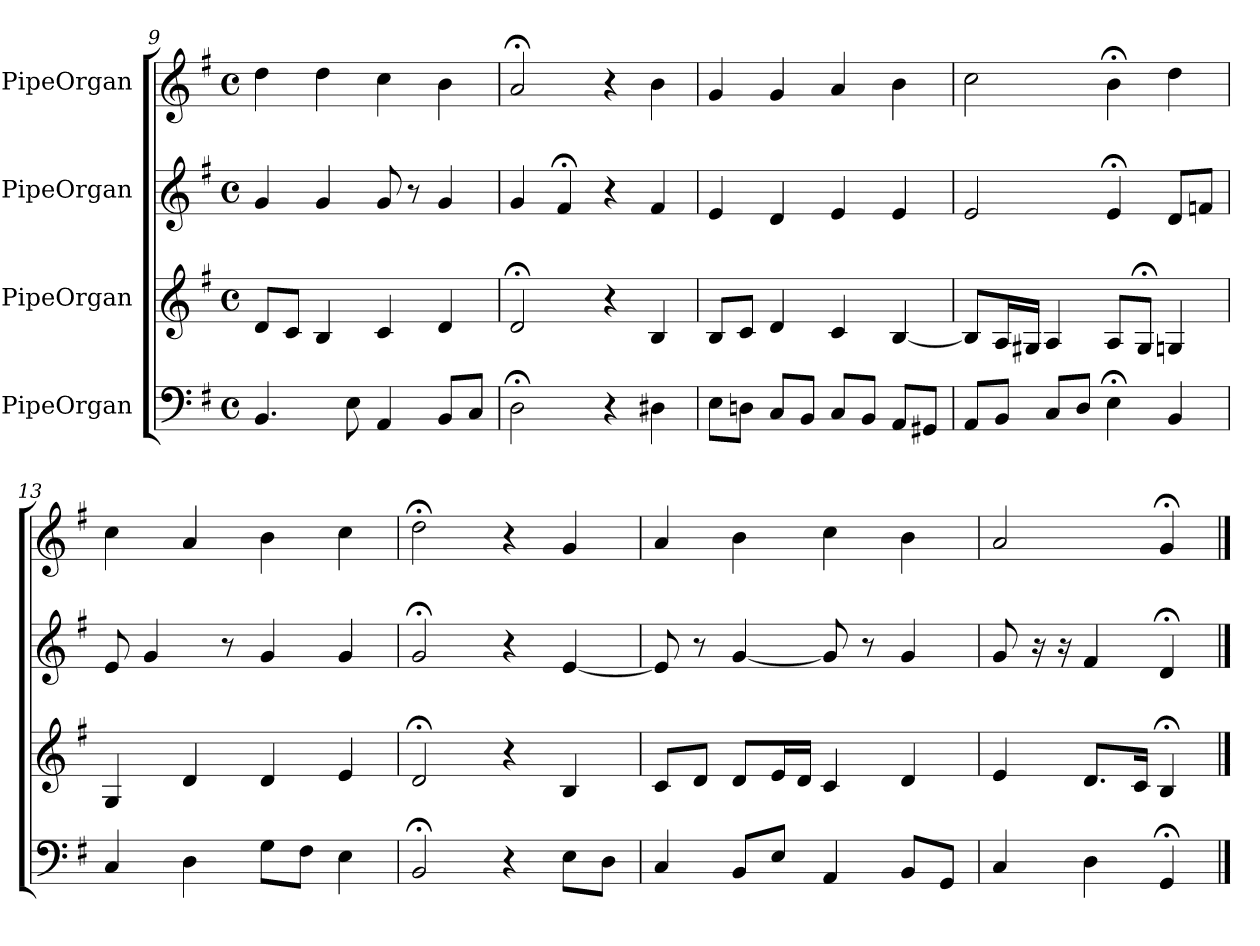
**kern	**kern	**kern	**kern
*part4	*part3	*part2	*part1
*staff4	*staff3	*staff2	*staff1
*I"PipeOrgan	*I"PipeOrgan	*I"PipeOrgan	*I"PipeOrgan
*k[f#]	*k[f#]	*k[f#]	*k[f#]
*G:	*G:	*G:	*G:
*M4/4	*M4/4	*M4/4	*M4/4
*met(c)	*met(c)	*met(c)	*met(c)
=9	=9	=9	=9
4.BB	8dL	4g	4dd
.	8cJ	.	.
.	4B	4g	4dd
8E	.	.	.
4AA	4c	8g	4cc
.	.	8r	.
8BBL	4d	4g	4b
8CJ	.	.	.
=10	=10	=10	=10
2D;<	2d;<	4g	2a;<
.	.	4f#;<	.
4r	4r	4r	4r
4D#X	4B	4f#	4b
=11	=11	=11	=11
8EL	8BL	4e	4g
8DnJ	8cJ	.	.
8CL	4d	4d	4g
8BBJ	.	.	.
8CL	4c	4e	4a
8BBJ	.	.	.
8AAL	[4B	4e	4b
8GG#XJ	.	.	.
=12	=12	=12	=12
8AAL	8BL]	2e	2cc
8BBJ	16AL	.	.
.	16G#XJJ	.	.
8CL	4A	.	.
8DJ	.	.	.
4E;<	8AL	4e;<	4b;<
.	8G#;<J	.	.
4BB	4Gn	8dL	4dd
.	.	8fnJ	.
=13	=13	=13	=13
4C	4G	8e	4cc
.	.	4g	.
4D	4d	.	4a
.	.	8r	.
8GL	4d	4g	4b
8F#J	.	.	.
4E	4e	4g	4cc
=14	=14	=14	=14
2BB;<	2d;<	2g;<	2dd;<
4r	4r	4r	4r
8EL	4B	[4e	4g
8DJ	.	.	.
=15	=15	=15	=15
4C	8cL	8e]	4a
.	8dJ	8r	.
8BBL	8dL	[4g	4b
8EJ	16eL	.	.
.	16dJJ	.	.
4AA	4c	8g]	4cc
.	.	8r	.
8BBL	4d	4g	4b
8GGJ	.	.	.
=16	=16	=16	=16
4C	4e	8g	2a
.	.	16r	.
.	.	16r	.
4D	8.dL	4f#	.
.	16cJk	.	.
4GG;<	4B;<	4d;<	4g;<
==	==	==	==
*-	*-	*-	*-
